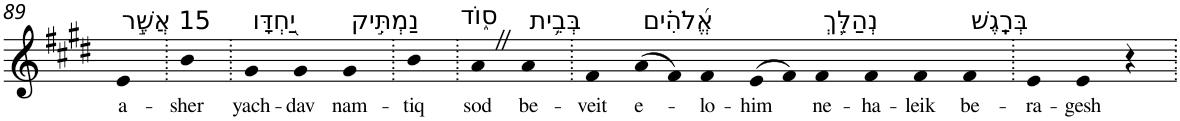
**kern	**text
*part1	*part1
*staff1	*staff1
*I"Piano	*
*I'Pno	*
!!LO:PB:g=z
*clefG2	*
*k[f#c#g#d#]	*
*E:	*
=89	=89
!LO:TX:a:t=15 אֲשֶׁ֣ר	!
!	!LO:LY:b
4e	a-
=90.	=90.
!	!LO:LY:b
4b	-sher
=91.	=91.
!LO:TX:a:t=יַ֭חְדָּו	!
!	!LO:LY:b
4g#	yach-
!	!LO:LY:b
4g#	-dav
!LO:TX:a:t=נַמְתִּ֣יק	!
!	!LO:LY:b
4g#	nam-
=92.	=92.
!	!LO:LY:b
4b	-tiq
=93.	=93.
!LO:TX:a:t=ס֑וֹד	!
!	!LO:LY:b
4aZ	sod
!LO:TX:a:t=בְּבֵ֥ית	!
!	!LO:LY:b
4a	be-
=94.	=94.
!	!LO:LY:b
4f#	-veit
!LO:TX:a:t=אֱ֝לֹהִ֗ים	!
!	!LO:LY:b
(>8a	e-
8f#)	.
!	!LO:LY:b
4f#	-lo-
!	!LO:LY:b
(>8e	-him
8f#)	.
!LO:TX:a:t=נְהַלֵּ֥ךְ	!
!	!LO:LY:b
4f#	ne-
!	!LO:LY:b
4f#	-ha-
!	!LO:LY:b
4f#	-leik
!LO:TX:a:t=בְּרָֽגֶשׁ	!
!	!LO:LY:b
4f#	be-
=95.	=95.
!	!LO:LY:b
4e	-ra-
!	!LO:LY:b
4e	-gesh
4r	.
=.	=.
*-	*-
